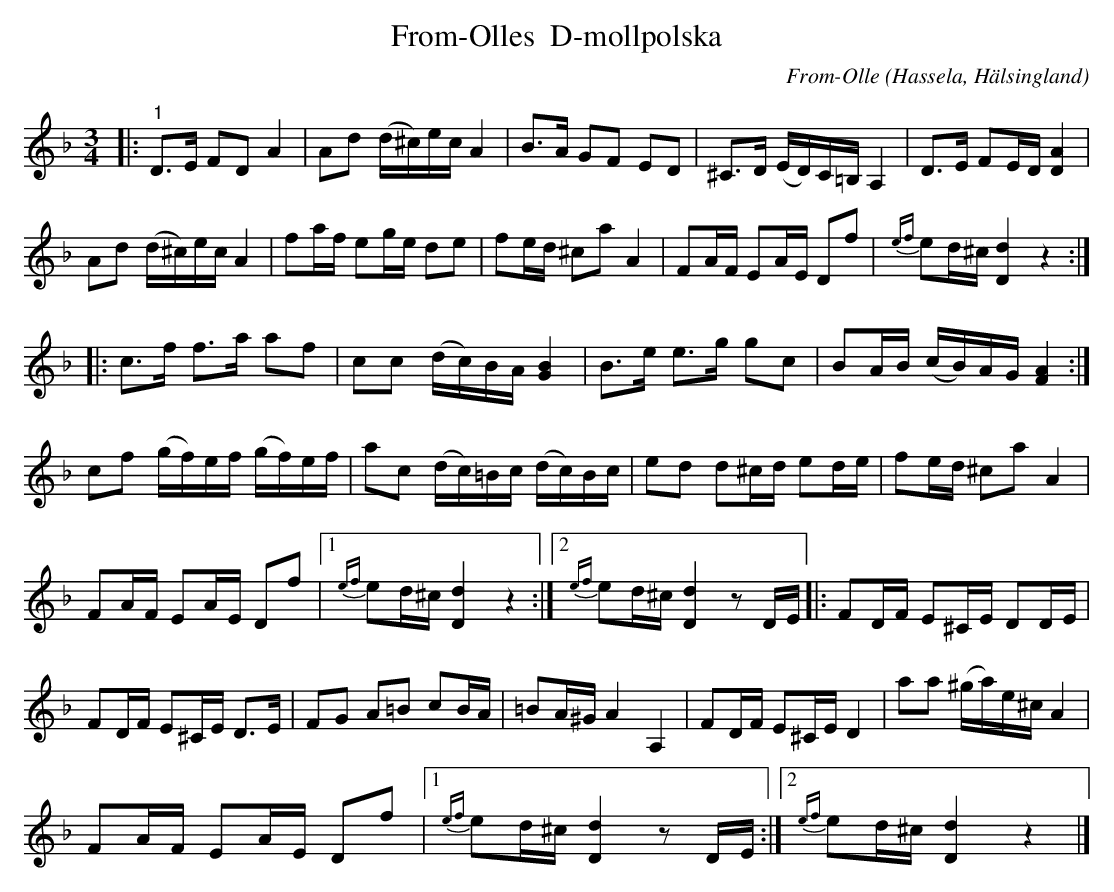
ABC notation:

X:1
T:From-Olles  D-mollpolska
C:From-Olle
O:Hassela, Hälsingland
L:1/8
M:3/4
K:F
|:"^1" D>E FD A2 | Ad (d/^c/)e/c/ A2 | B>A GF ED | ^C>D (E/D/)C/=B,/ A,2 | D>E FE/D/ [DA]2 |
Ad (d/^c/)e/c/ A2 | fa/f/ eg/e/ de | fe/d/ ^ca A2 | FA/F/ EA/E/ Df |{ef} ed/^c/ [Dd]2 z2 ::
c>f f>a af | cc (d/c/)B/A/ [GB]2 | B>e e>g gc | BA/B/ (c/B/)A/G/ [FA]2 :|
cf (g/f/)e/f/ (g/f/)e/f/ | ac (d/c/)=B/c/ (d/c/)B/c/ | ed d^c/d/ ed/e/ | fe/d/ ^ca A2 |
FA/F/ EA/E/ Df |1{ef} ed/^c/ [Dd]2 z2 :|2{ef} ed/^c/ [Dd]2 z D/E/ |: FD/F/ E^C/E/ DD/E/ |
FD/F/ E^C/E/ D>E | FG A=B cB/A/ | =BA/^G/ A2 A,2 | FD/F/ E^C/E/ D2 | aa (^g/a/)e/^c/ A2 |
FA/F/ EA/E/ Df |1{ef} ed/^c/ [Dd]2 z D/E/ :|2{ef} ed/^c/ [Dd]2 z2 |]
